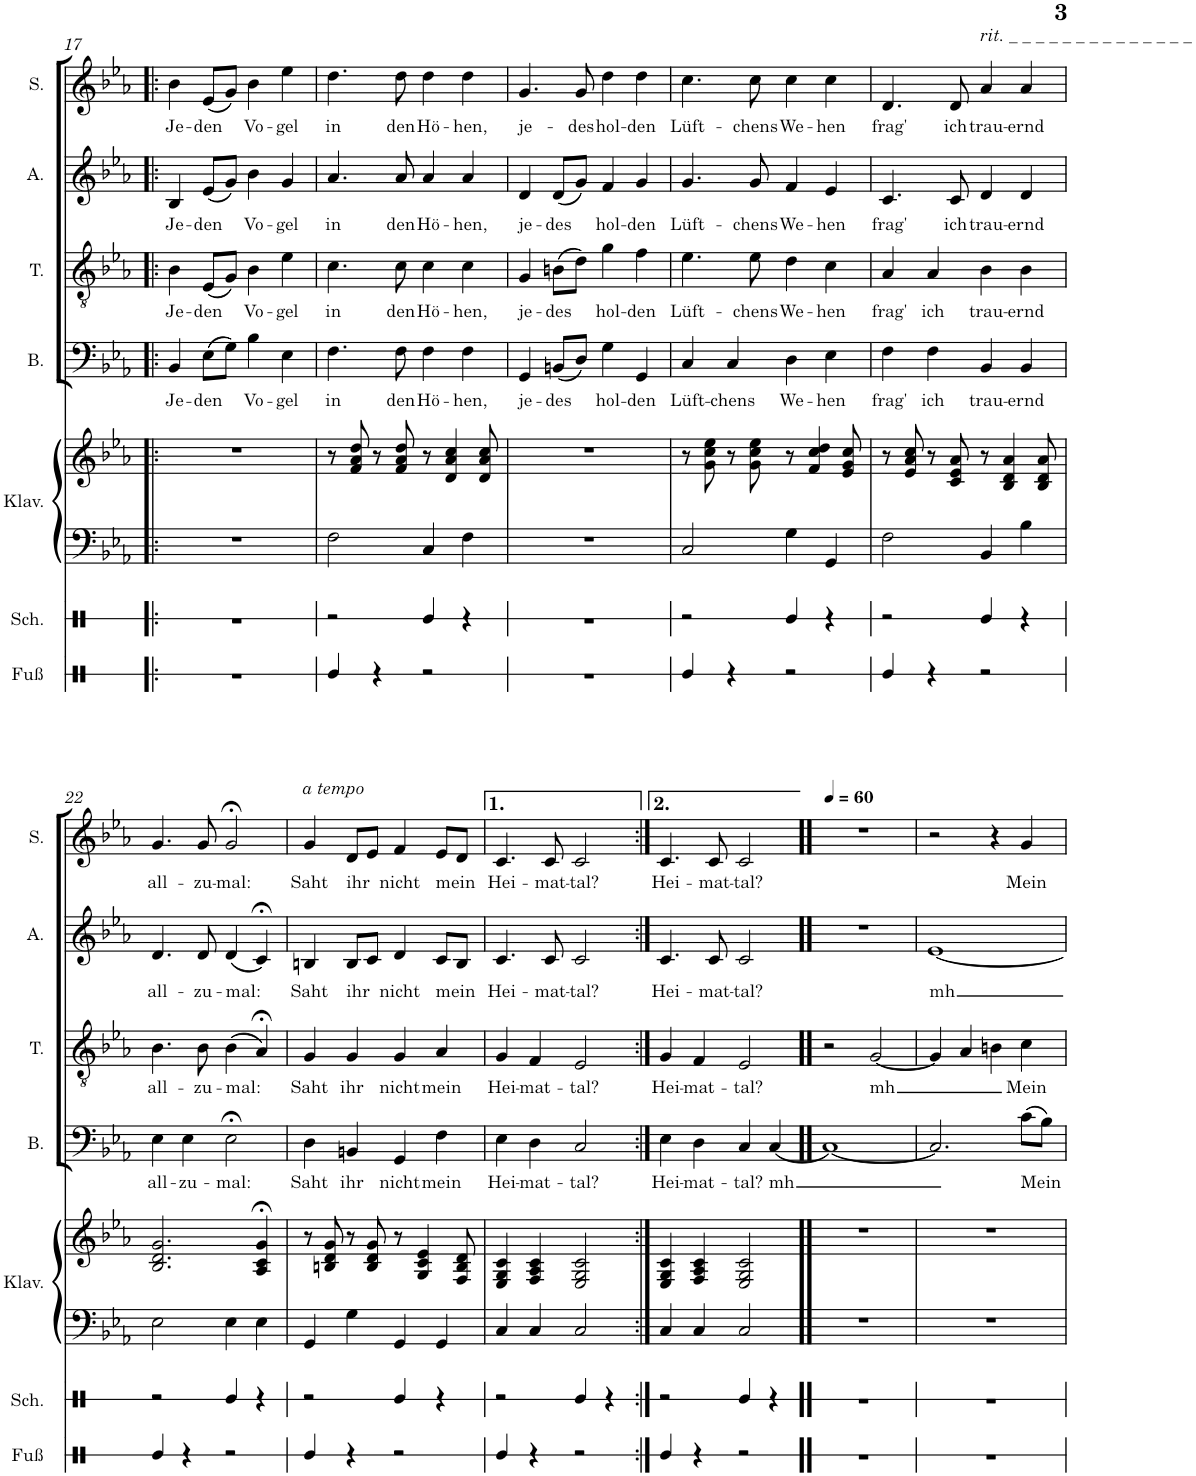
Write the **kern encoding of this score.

**kern	**kern	**kern	**kern	**kern	**text	**kern	**text	**kern	**text	**kern	**text
*part7	*part6	*part5	*part5	*part4	*part4	*part3	*part3	*part2	*part2	*part1	*part1
*staff8	*staff7	*staff6	*staff5	*staff4	*staff4	*staff3	*staff3	*staff2	*staff2	*staff1	*staff1
*I"Fuß	*I"Schnipsen	*I"Klavier	*	*I"Bass	*	*I"Tenor	*	*I"Alto	*	*I"Soprano	*
*I'Fuß	*I'Sch.	*I'Klav.	*	*I'B.	*	*I'T.	*	*I'A.	*	*I'S.	*
!!LO:PB:g=z
*clefX	*clefX	*clefF4	*clefG2	*clefF4	*	*clefGv2	*	*clefG2	*	*clefG2	*
*k[]	*k[]	*k[b-e-a-]	*k[b-e-a-]	*k[b-e-a-]	*	*k[b-e-a-]	*	*k[b-e-a-]	*	*k[b-e-a-]	*
*M4/4	*M4/4	*M4/4	*M4/4	*M4/4	*	*M4/4	*	*M4/4	*	*M4/4	*
*met(c)	*met(c)	*met(c)	*met(c)	*met(c)	*	*met(c)	*	*met(c)	*	*met(c)	*
=17!|:	=17!|:	=17!|:	=17!|:	=17!|:	=17!|:	=17!|:	=17!|:	=17!|:	=17!|:	=17!|:	=17!|:
!	!	!	!	!	!LO:LY:b	!	!LO:LY:b	!	!LO:LY:b	!	!LO:LY:b
1r	1r	1r	1r	4BB-/	Je-	4B-\	Je-	4B-/	Je-	4b-\	Je-
!	!	!	!	!	!LO:LY:b	!	!LO:LY:b	!	!LO:LY:b	!	!LO:LY:b
.	.	.	.	(8E-\L	-den	(8E-/L	-den	(8e-/L	-den	(8e-/L	-den
.	.	.	.	8G\J)	.	8G/J)	.	8g/J)	.	8g/J)	.
!	!	!	!	!	!LO:LY:b	!	!LO:LY:b	!	!LO:LY:b	!	!LO:LY:b
.	.	.	.	4B-\	Vo-	4B-\	Vo-	4b-\	Vo-	4b-\	Vo-
!	!	!	!	!	!LO:LY:b	!	!LO:LY:b	!	!LO:LY:b	!	!LO:LY:b
.	.	.	.	4E-\	-gel	4e-\	-gel	4g/	-gel	4ee-\	-gel
=18	=18	=18	=18	=18	=18	=18	=18	=18	=18	=18	=18
!	!	!	!	!	!LO:LY:b	!	!LO:LY:b	!	!LO:LY:b	!	!LO:LY:b
4Re/	2r	2F\	8r	4.F\	in	4.c\	in	4.a-/	in	4.dd\	in
.	.	.	8f/ 8a-/ 8dd/	.	.	.	.	.	.	.	.
4r	.	.	8r	.	.	.	.	.	.	.	.
!	!	!	!	!	!LO:LY:b	!	!LO:LY:b	!	!LO:LY:b	!	!LO:LY:b
.	.	.	8f/ 8a-/ 8dd/	8F\	den	8c\	den	8a-/	den	8dd\	den
!	!	!	!	!	!LO:LY:b	!	!LO:LY:b	!	!LO:LY:b	!	!LO:LY:b
2r	4Re/	4C/	8r	4F\	Hö-	4c\	Hö-	4a-/	Hö-	4dd\	Hö-
.	.	.	4d/ 4a-/ 4cc/	.	.	.	.	.	.	.	.
!	!	!	!	!	!LO:LY:b	!	!LO:LY:b	!	!LO:LY:b	!	!LO:LY:b
.	4r	4F\	.	4F\	-hen,	4c\	-hen,	4a-/	-hen,	4dd\	-hen,
.	.	.	8d/ 8a-/ 8cc/	.	.	.	.	.	.	.	.
=19	=19	=19	=19	=19	=19	=19	=19	=19	=19	=19	=19
!	!	!	!	!	!LO:LY:b	!	!LO:LY:b	!	!LO:LY:b	!	!LO:LY:b
1r	1r	1r	1r	4GG/	je-	4G/	je-	4d/	je-	4.g/	je-
!	!	!	!	!	!LO:LY:b	!	!LO:LY:b	!	!LO:LY:b	!	!
.	.	.	.	(8BBn/L	-des	(8Bn\L	-des	(8d/L	-des	.	.
!	!	!	!	!	!	!	!	!	!	!	!LO:LY:b
.	.	.	.	8D/J)	.	8d\J)	.	8g/J)	.	8g/	-des
!	!	!	!	!	!LO:LY:b	!	!LO:LY:b	!	!LO:LY:b	!	!LO:LY:b
.	.	.	.	4G\	hol-	4g\	hol-	4f/	hol-	4dd\	hol-
!	!	!	!	!	!LO:LY:b	!	!LO:LY:b	!	!LO:LY:b	!	!LO:LY:b
.	.	.	.	4GG/	-den	4f\	-den	4g/	-den	4dd\	-den
=20	=20	=20	=20	=20	=20	=20	=20	=20	=20	=20	=20
!	!	!	!	!	!LO:LY:b	!	!LO:LY:b	!	!LO:LY:b	!	!LO:LY:b
4Re/	2r	2C/	8r	4C/	Lüft-	4.e-\	Lüft-	4.g/	Lüft-	4.cc\	Lüft-
.	.	.	8g\ 8cc\ 8ee-\	.	.	.	.	.	.	.	.
!	!	!	!	!	!LO:LY:b	!	!	!	!	!	!
4r	.	.	8r	4C/	-chens	.	.	.	.	.	.
!	!	!	!	!	!	!	!LO:LY:b	!	!LO:LY:b	!	!LO:LY:b
.	.	.	8g\ 8cc\ 8ee-\	.	.	8e-\	-chens	8g/	-chens	8cc\	-chens
!	!	!	!	!	!LO:LY:b	!	!LO:LY:b	!	!LO:LY:b	!	!LO:LY:b
2r	4Re/	4G\	8r	4D\	We-	4d\	We-	4f/	We-	4cc\	We-
.	.	.	4f/ 4cc/ 4dd/	.	.	.	.	.	.	.	.
!	!	!	!	!	!LO:LY:b	!	!LO:LY:b	!	!LO:LY:b	!	!LO:LY:b
.	4r	4GG/	.	4E-\	-hen	4c\	-hen	4e-/	-hen	4cc\	-hen
.	.	.	8e-/ 8g/ 8cc/	.	.	.	.	.	.	.	.
=21	=21	=21	=21	=21	=21	=21	=21	=21	=21	=21	=21
!	!	!	!	!	!LO:LY:b	!	!LO:LY:b	!	!LO:LY:b	!	!LO:LY:b
4Re/	2r	2F\	8r	4F\	frag'	4A-/	frag'	4.c/	frag'	4.d/	frag'
.	.	.	8e-/ 8a-/ 8cc/	.	.	.	.	.	.	.	.
!	!	!	!	!	!LO:LY:b	!	!LO:LY:b	!	!	!	!
4r	.	.	8r	4F\	ich	4A-/	ich	.	.	.	.
!	!	!	!	!	!	!	!	!	!LO:LY:b	!	!LO:LY:b
.	.	.	8c/ 8e-/ 8a-/	.	.	.	.	8c/	ich	8d/	ich
!	!	!	!	!	!	!	!	!	!	!LO:TX:a:i:t=rit. _ _ _ _ _ _ _ _ _ _ _ _ _ _	!
!	!	!	!	!	!LO:LY:b	!	!LO:LY:b	!	!LO:LY:b	!	!LO:LY:b
2r	4Re/	4BB-/	8r	4BB-/	trau-	4B-\	trau-	4d/	trau-	4a-/	trau-
.	.	.	4B-/ 4d/ 4a-/	.	.	.	.	.	.	.	.
!	!	!	!	!	!LO:LY:b	!	!LO:LY:b	!	!LO:LY:b	!	!LO:LY:b
.	4r	4B-\	.	4BB-/	-ernd	4B-\	-ernd	4d/	-ernd	4a-/	-ernd
.	.	.	8B-/ 8d/ 8a-/	.	.	.	.	.	.	.	.
!!LO:LB:g=z
=22	=22	=22	=22	=22	=22	=22	=22	=22	=22	=22	=22
!	!	!	!	!	!LO:LY:b	!	!LO:LY:b	!	!LO:LY:b	!	!LO:LY:b
4Re/	2r	2E-\	2.B-/ 2.d/ 2.g/	4E-\	all-	4.B-\	all-	4.d/	all-	4.g/	all-
!	!	!	!	!	!LO:LY:b	!	!	!	!	!	!
4r	.	.	.	4E-\	-zu-	.	.	.	.	.	.
!	!	!	!	!	!	!	!LO:LY:b	!	!LO:LY:b	!	!LO:LY:b
.	.	.	.	.	.	8B-\	-zu-	8d/	-zu-	8g/	-zu-
!	!	!	!	!	!LO:LY:b	!	!LO:LY:b	!	!LO:LY:b	!	!LO:LY:b
2r	4Re/	4E-\	.	2E-;<\	-mal:	(4B-\	-mal:	(4d/	-mal:	2g;</	-mal:
.	4r	4E-\	4A-/;< 4c/;< 4g/;<	.	.	4A-;</)	.	4c;</)	.	.	.
=23	=23	=23	=23	=23	=23	=23	=23	=23	=23	=23	=23
!	!	!	!	!	!	!	!	!	!	!LO:TX:a:i:t=a tempo	!
!	!	!	!	!	!LO:LY:b	!	!LO:LY:b	!	!LO:LY:b	!	!LO:LY:b
4Re/	2r	4GG/	8r	4D\	Saht	4G/	Saht	4Bn/	Saht	4g/	Saht
.	.	.	8Bn/ 8d/ 8g/	.	.	.	.	.	.	.	.
!	!	!	!	!	!LO:LY:b	!	!LO:LY:b	!	!LO:LY:b	!	!LO:LY:b
4r	.	4G\	8r	4BBn/	ihr	4G/	ihr	8B/L	ihr	8d/L	ihr
.	.	.	8B/ 8d/ 8g/	.	.	.	.	8c/J	.	8e-/J	.
!	!	!	!	!	!LO:LY:b	!	!LO:LY:b	!	!LO:LY:b	!	!LO:LY:b
2r	4Re/	4GG/	8r	4GG/	nicht	4G/	nicht	4d/	nicht	4f/	nicht
.	.	.	4G/ 4c/ 4e-/	.	.	.	.	.	.	.	.
!	!	!	!	!	!LO:LY:b	!	!LO:LY:b	!	!LO:LY:b	!	!LO:LY:b
.	4r	4GG/	.	4F\	mein	4A-/	mein	8c/L	mein	8e-/L	mein
.	.	.	8F/ 8B/ 8d/	.	.	.	.	8B/J	.	8d/J	.
=24	=24	=24	=24	=24	=24	=24	=24	=24	=24	=24	=24
!	!	!	!	!	!LO:LY:b	!	!LO:LY:b	!	!LO:LY:b	!	!LO:LY:b
4Re/	2r	4C/	4E-/ 4G/ 4c/	4E-\	Hei-	4G/	Hei-	4.c/	Hei-	4.c/	Hei-
!	!	!	!	!	!LO:LY:b	!	!LO:LY:b	!	!	!	!
4r	.	4C/	4F/ 4A-/ 4c/	4D\	-mat-	4F/	-mat-	.	.	.	.
!	!	!	!	!	!	!	!	!	!LO:LY:b	!	!LO:LY:b
.	.	.	.	.	.	.	.	8c/	-mat-	8c/	-mat-
!	!	!	!	!	!LO:LY:b	!	!LO:LY:b	!	!LO:LY:b	!	!LO:LY:b
2r	4Re/	2C/	2E-/ 2G/ 2c/	2C/	-tal?	2E-/	-tal?	2c/	-tal?	2c/	-tal?
.	4r	.	.	.	.	.	.	.	.	.	.
=25:|!	=25:|!	=25:|!	=25:|!	=25:|!	=25:|!	=25:|!	=25:|!	=25:|!	=25:|!	=25:|!	=25:|!
!	!	!	!	!	!LO:LY:b	!	!LO:LY:b	!	!LO:LY:b	!	!LO:LY:b
4Re/	2r	4C/	4E-/ 4G/ 4c/	4E-\	Hei-	4G/	Hei-	4.c/	Hei-	4.c/	Hei-
!	!	!	!	!	!LO:LY:b	!	!LO:LY:b	!	!	!	!
4r	.	4C/	4F/ 4A-/ 4c/	4D\	-mat-	4F/	-mat-	.	.	.	.
!	!	!	!	!	!	!	!	!	!LO:LY:b	!	!LO:LY:b
.	.	.	.	.	.	.	.	8c/	-mat-	8c/	-mat-
!	!	!	!	!	!LO:LY:b	!	!LO:LY:b	!	!LO:LY:b	!	!LO:LY:b
2r	4Re/	2C/	2E-/ 2G/ 2c/	4C/	-tal?	2E-/	-tal?	2c/	-tal?	2c/	-tal?
!	!	!	!	!	!LO:LY:b	!	!	!	!	!	!
.	4r	.	.	[4C/	mh	.	.	.	.	.	.
=26!!	=26!!	=26!!	=26!!	=26!!	=26!!	=26!!	=26!!	=26!!	=26!!	=26!!	=26!!
*	*	*	*	*	*	*	*	*	*	*MM60	*
1r	1r	1r	1r	1C_	.	2r	.	1r	.	1r	.
!	!	!	!	!	!	!	!LO:LY:b	!	!	!	!
.	.	.	.	.	.	[2G/	mh	.	.	.	.
=27	=27	=27	=27	=27	=27	=27	=27	=27	=27	=27	=27
!	!	!	!	!	!	!	!	!	!LO:LY:b	!	!
1r	1r	1r	1r	2.C/]	.	4G/]	.	[1e-	mh	2r	.
.	.	.	.	.	.	4A-/	.	.	.	.	.
.	.	.	.	.	.	4Bn\	.	.	.	4r	.
!	!	!	!	!	!LO:LY:b	!	!LO:LY:b	!	!	!	!LO:LY:b
.	.	.	.	(8c\L	Mein	4c\	Mein	.	.	4g/	Mein
.	.	.	.	8B-\J)	.	.	.	.	.	.	.
=	=	=	=	=	=	=	=	=	=	=	=
*-	*-	*-	*-	*-	*-	*-	*-	*-	*-	*-	*-
